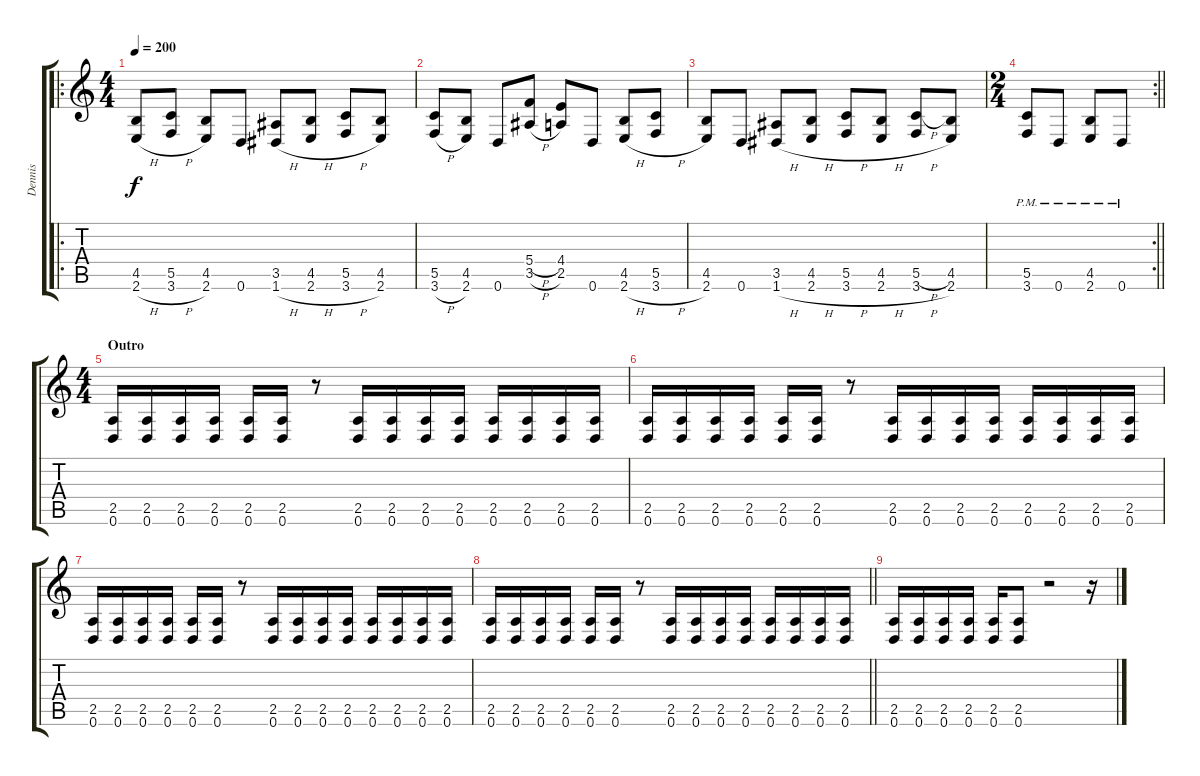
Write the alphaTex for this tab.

\track ("Dennis" "Dennis") {instrument distortionguitar}
\staff {score tabs}
\tuning (D4 A3 F3 C3 G2 D2) {hide}
\ro
\ts (4 4)
\tempo 200
\clef g2
\ks c
(4.5 2.6{h}).8{dy f} (5.5 3.6{h}).8 (4.5 2.6).8 0.6.8 (3.5 1.6{h}).8 (4.5 2.6{h}).8 (5.5 3.6{h}).8 (4.5 2.6).8 |
(5.5 3.6{h}).8 (4.5 2.6).8 0.6.8 (5.4{h} 3.5{h}).8 (4.4 2.5).8 0.6.8 (4.5 2.6{h}).8 (5.5 3.6{h}).8 |
(4.5 2.6).8 0.6.8 (3.5 1.6{h}).8 (4.5 2.6{h}).8 (5.5 3.6{h}).8 (4.5 2.6{h}).8 (5.5{h} 3.6{h}).8 (4.5 2.6).8 |
\rc 2
\ts (2 4)
\barLineRight lightlight
(5.5{pm} 3.6{pm}).8 0.6{pm}.8 (4.5{pm} 2.6{pm}).8 0.6{pm}.8 |
\ts (4 4)
\section ("" "Outro")
(2.5 0.6).16 (2.5 0.6).16 (2.5 0.6).16 (2.5 0.6).16 (2.5 0.6).16 (2.5 0.6).16 r.8 (2.5 0.6).16 (2.5 0.6).16 (2.5 0.6).16 (2.5 0.6).16 (2.5 0.6).16 (2.5 0.6).16 (2.5 0.6).16 (2.5 0.6).16 |
(2.5 0.6).16 (2.5 0.6).16 (2.5 0.6).16 (2.5 0.6).16 (2.5 0.6).16 (2.5 0.6).16 r.8 (2.5 0.6).16 (2.5 0.6).16 (2.5 0.6).16 (2.5 0.6).16 (2.5 0.6).16 (2.5 0.6).16 (2.5 0.6).16 (2.5 0.6).16 |
(2.5 0.6).16 (2.5 0.6).16 (2.5 0.6).16 (2.5 0.6).16 (2.5 0.6).16 (2.5 0.6).16 r.8 (2.5 0.6).16 (2.5 0.6).16 (2.5 0.6).16 (2.5 0.6).16 (2.5 0.6).16 (2.5 0.6).16 (2.5 0.6).16 (2.5 0.6).16 |
\barLineRight lightlight
(2.5 0.6).16 (2.5 0.6).16 (2.5 0.6).16 (2.5 0.6).16 (2.5 0.6).16 (2.5 0.6).16 r.8 (2.5 0.6).16 (2.5 0.6).16 (2.5 0.6).16 (2.5 0.6).16 (2.5 0.6).16 (2.5 0.6).16 (2.5 0.6).16 (2.5 0.6).16 |
(2.5 0.6).16 (2.5 0.6).16 (2.5 0.6).16 (2.5 0.6).16 (2.5 0.6).16 (2.5 0.6).8 r.2 r.16
